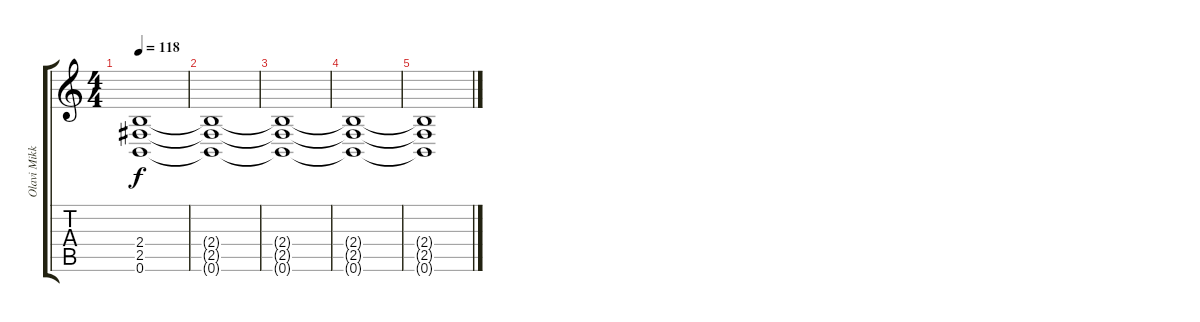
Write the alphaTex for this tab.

\track ("Olavi Mikkonen 2" "Olavi Mikk") {instrument distortionguitar}
\staff {score tabs}
\tuning (B3 Gb3 D3 A2 E2 B1) {hide}
\ts (4 4)
\tempo 118
\clef g2
\ks c
(2.4{t} 2.5{t} 0.6{t}).1{dy f} |
(2.4{t} 2.5{t} 0.6{t}).1 |
(2.4{t} 2.5{t} 0.6{t}).1 |
(2.4{t} 2.5{t} 0.6{t}).1 |
(2.4{t} 2.5{t} 0.6{t}).1
